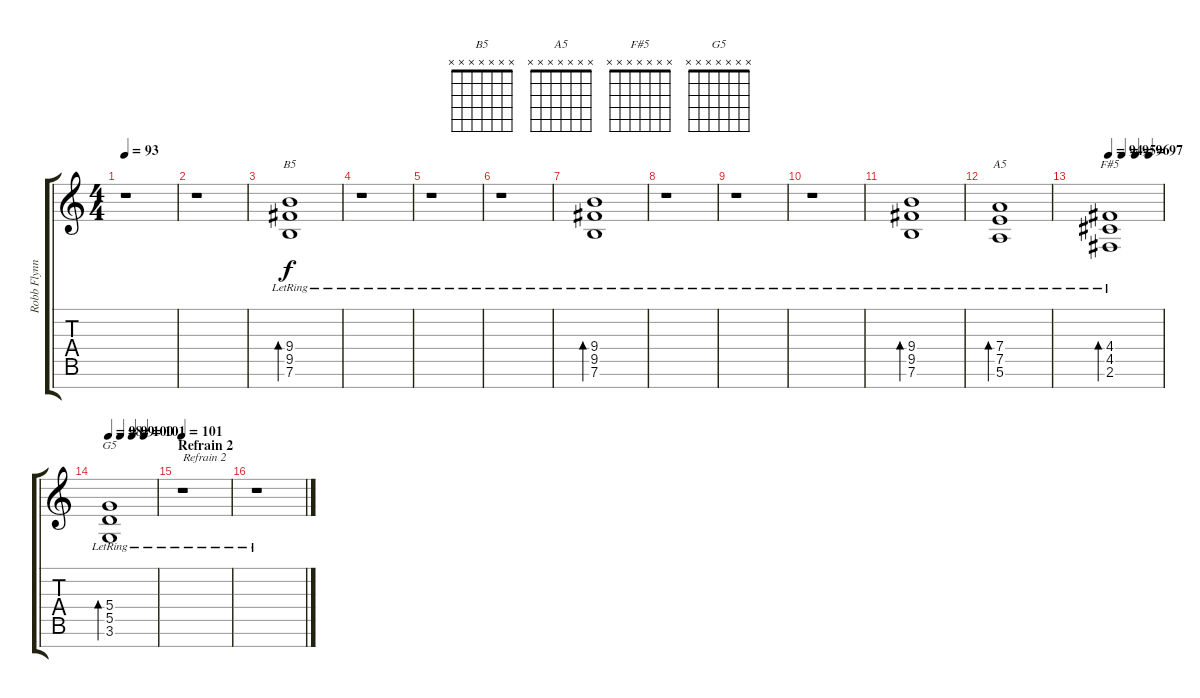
\track ("Robb Flynn" "Robb Flynn") {instrument electricguitarclean}
\staff {score tabs}
\tuning (E4 B3 G3 D3 A2 E2 B1) {hide}
\chord ("B5" x x x x x x x) {firstfret 0}
\chord ("A5" x x x x x x x) {firstfret 0}
\chord ("F#5" x x x x x x x) {firstfret 0}
\chord ("G5" x x x x x x x) {firstfret 0}
\ts (4 4)
\tempo 93
\clef g2
\ks c
r.1{dy f} |
r.1 |
(9.4 9.5 7.6{lr}).1{bd 480 ch "B5"} |
r.1 |
r.1 |
r.1 |
(9.4 9.5 7.6{lr}).1{bd 480} |
r.1 |
r.1 |
r.1 |
(9.4 9.5 7.6{lr}).1{bd 480} |
(7.4 7.5 5.6{lr}).1{bd 480 ch "A5"} |
\tempo 94
\tempo (95 0.25)
\tempo (96 0.5)
\tempo (97 0.75)
(4.4 4.5 2.6{lr}).1{bd 480 ch "F#5"} |
\tempo 98
\tempo (99 0.25)
\tempo (100 0.5)
\tempo (101 0.75)
(5.4 5.5 3.6{lr}).1{bd 480 ch "G5"} |
\section ("" "Refrain 2")
\tempo 101
r.1{txt "Refrain 2"} |
r.1
